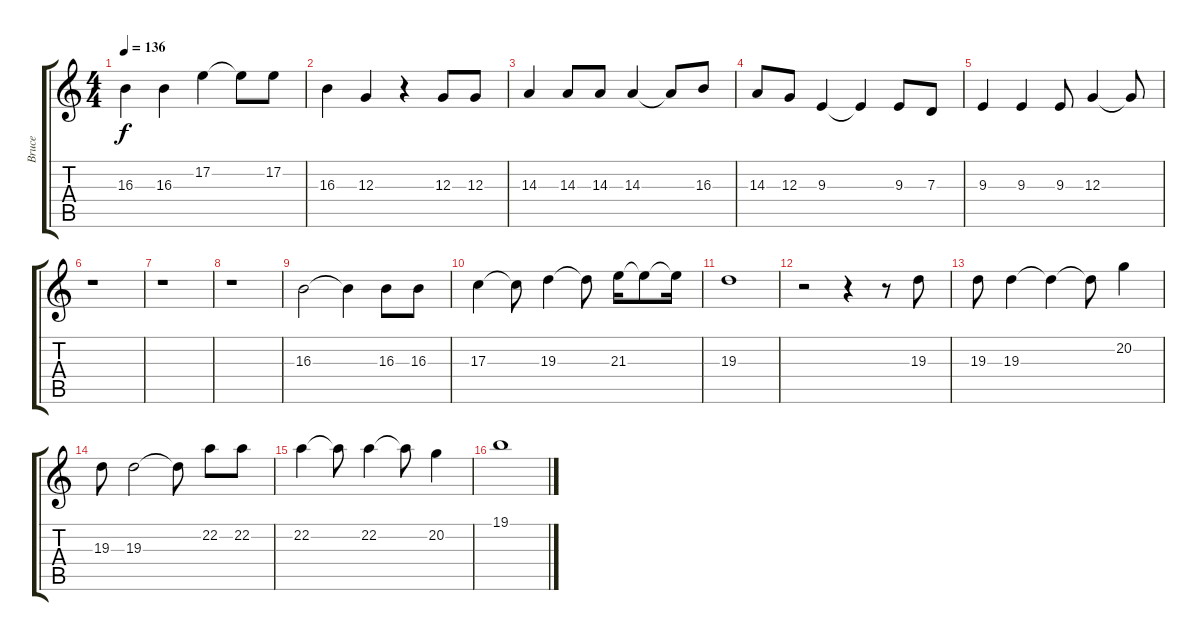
\track ("Bruce" "Bruce") {instrument lead4chiff}
\staff {score tabs}
\tuning (E4 B3 G3 D3 A2 E2) {hide}
\ts (4 4)
\tempo 136
\clef g2
\ks c
16.3.4{dy f} 16.3.4 17.2.4 17.2{t}.8 17.2.8 |
16.3.4 12.3.4 r.4 12.3.8 12.3.8 |
14.3.4 14.3.8 14.3.8 14.3.4 14.3{t}.8 16.3.8 |
14.3.8 12.3.8 9.3.4 9.3{t}.4 9.3.8 7.3.8 |
9.3.4 9.3.4 9.3.8 12.3.4 12.3{t}.8 |
r.1 |
r.1 |
r.1 |
16.3.2 16.3{t}.4 16.3.8 16.3.8 |
17.3.4 17.3{t}.8 19.3.4 19.3{t}.8 21.3.16 21.3{t}.8 21.3{t}.16 |
19.3.1 |
r.2 r.4 r.8 19.3.8 |
19.3.8 19.3.4 19.3{t}.4 19.3{t}.8 20.2.4 |
19.3.8 19.3.2 19.3{t}.8 22.2.8 22.2.8 |
22.2.4 22.2{t}.8 22.2.4 22.2{t}.8 20.2.4 |
19.1.1
